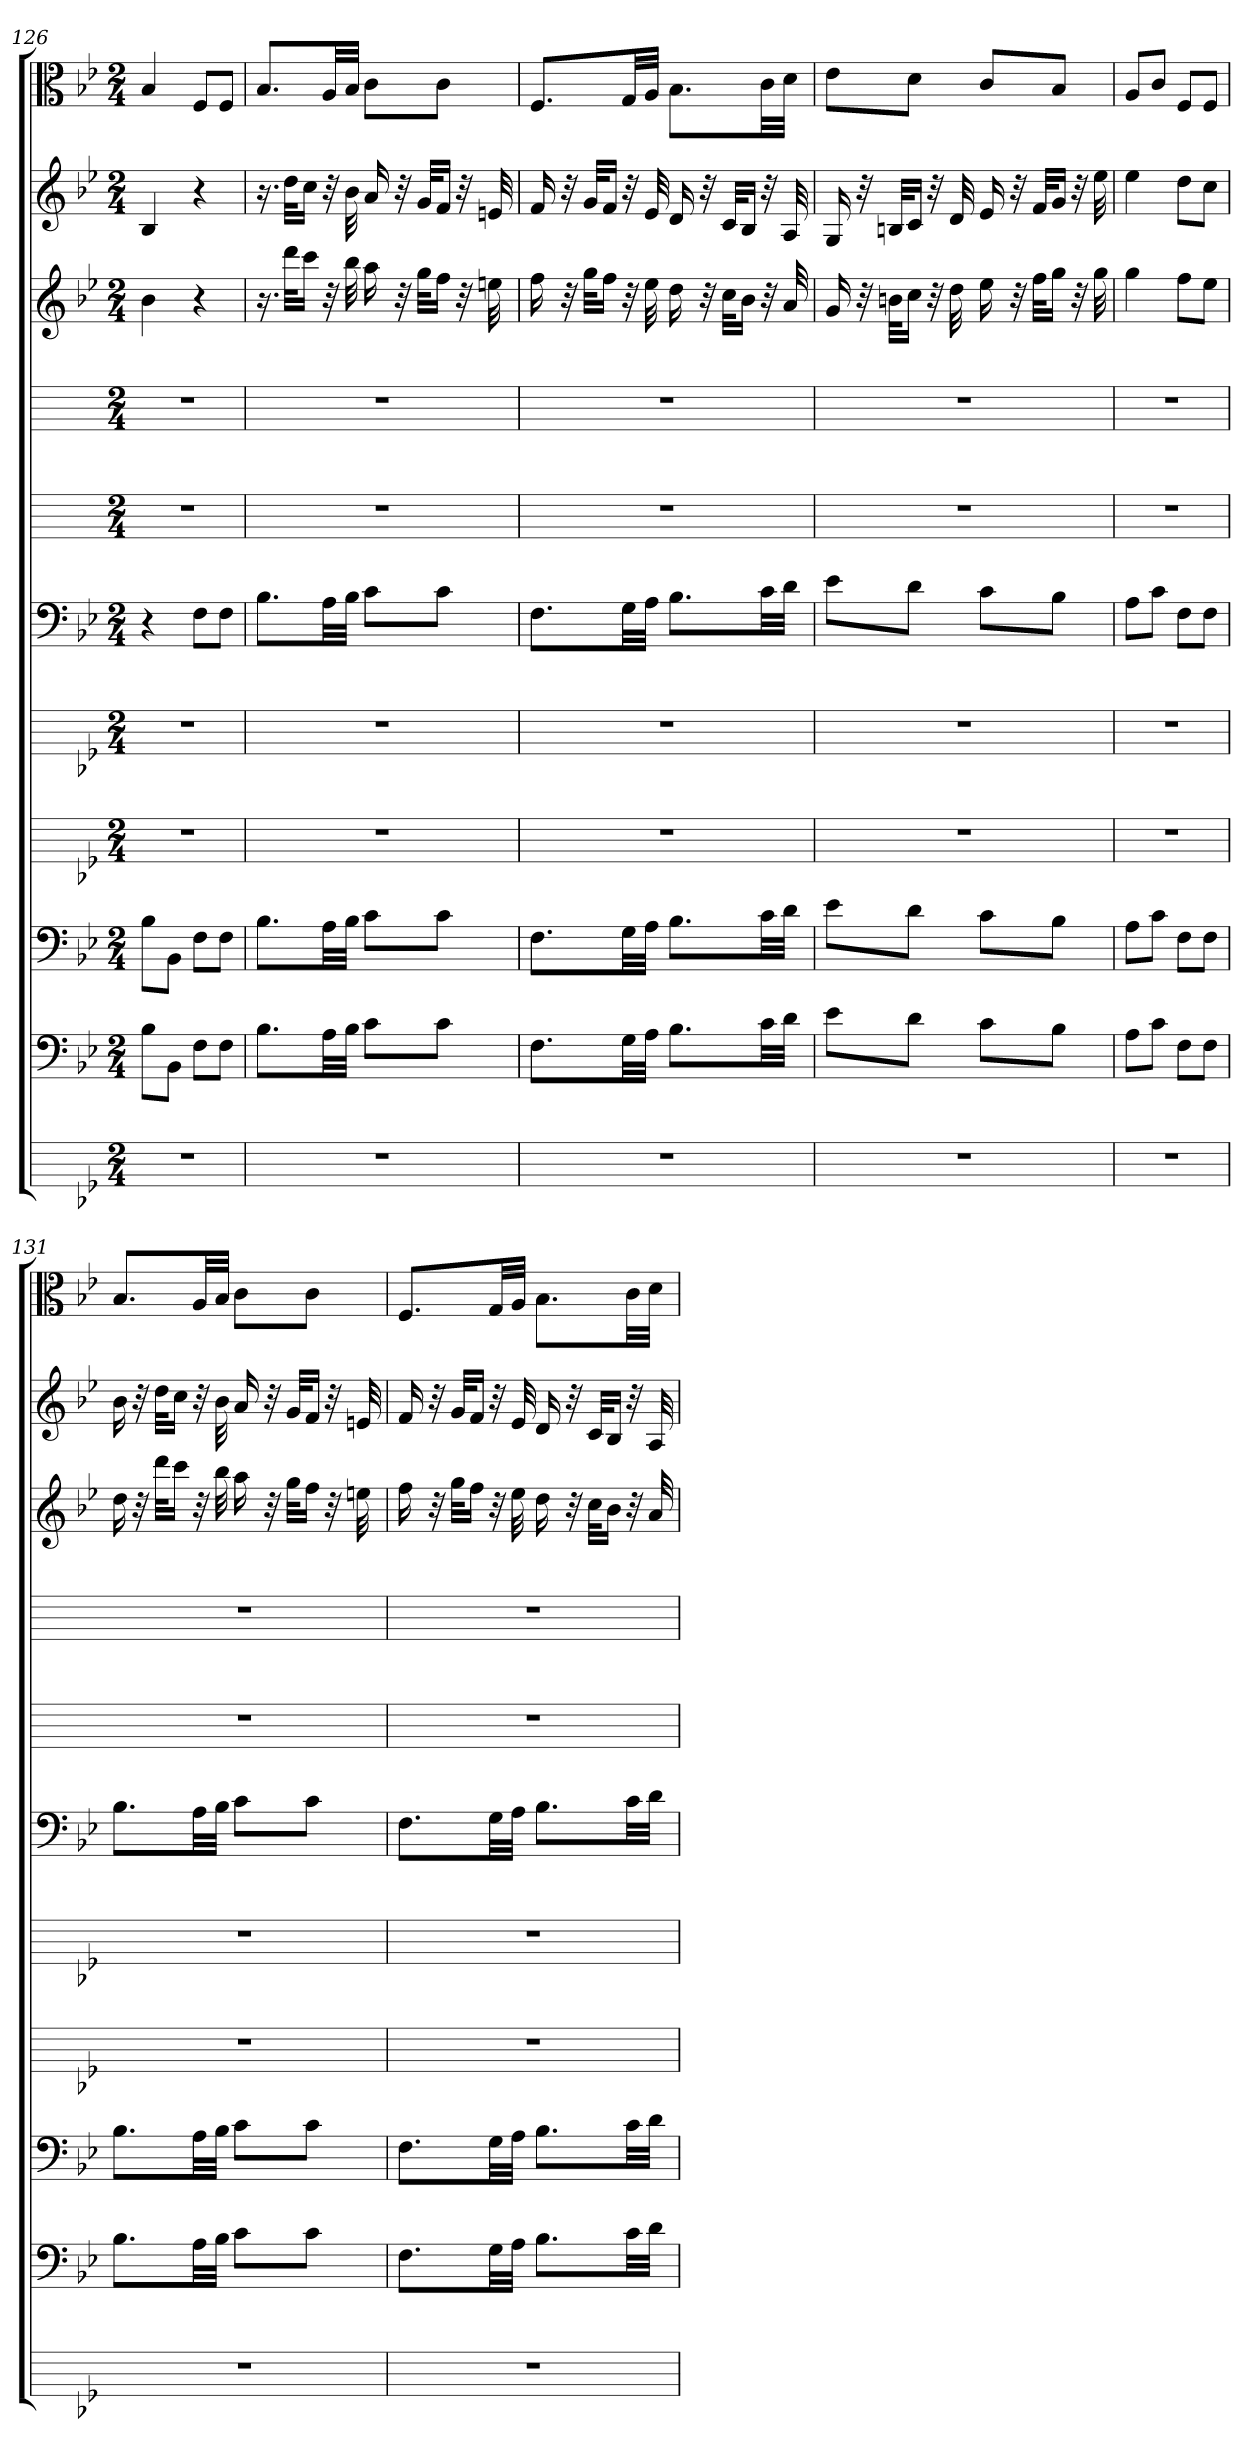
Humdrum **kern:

**kern	**kern	**kern	**kern	**kern	**kern	**kern	**kern	**kern	**kern	**kern
*part11	*part10	*part9	*part8	*part7	*part6	*part5	*part4	*part3	*part2	*part1
*staff11	*staff10	*staff9	*staff8	*staff7	*staff6	*staff5	*staff4	*staff3	*staff2	*staff1
*	*clefF4	*clefF4	*	*	*clefF4	*	*	*	*	*clefC3
*k[b-e-]	*k[b-e-]	*k[b-e-]	*k[b-e-]	*k[b-e-]	*k[b-e-]	*k[]	*k[]	*k[b-e-]	*k[b-e-]	*k[b-e-]
*B-:	*B-:	*B-:	*B-:	*B-:	*B-:	*	*	*B-:	*B-:	*B-:
*M2/4	*M2/4	*M2/4	*M2/4	*M2/4	*M2/4	*M2/4	*M2/4	*M2/4	*M2/4	*M2/4
=126	=126	=126	=126	=126	=126	=126	=126	=126	=126	=126
2r	8B-\L	8B-\L	2r	2r	4r	2r	2r	4b-	4B-	4B-
.	8BB-\J	8BB-\J	.	.	.	.	.	.	.	.
.	8F\L	8F\L	.	.	8F\L	.	.	4r	4r	8F/L
.	8F\J	8F\J	.	.	8F\J	.	.	.	.	8F/J
=127	=127	=127	=127	=127	=127	=127	=127	=127	=127	=127
2r	8.B-\L	8.B-\L	2r	2r	8.B-\L	2r	2r	16.r	16.r	8.B-/L
.	.	.	.	.	.	.	.	32dddKLL	32ddKLL	.
.	.	.	.	.	.	.	.	16cccJJ	16ccJJ	.
.	32A\LL	32A\LL	.	.	32A\LL	.	.	32r	32r	32A/LL
.	32B-\JJJ	32B-\JJJ	.	.	32B-\JJJ	.	.	32bb-	32b-	32B-/JJJ
.	8c\L	8c\L	.	.	8c\L	.	.	16aa	16a	8c\L
.	.	.	.	.	.	.	.	32r	32r	.
.	.	.	.	.	.	.	.	32ggKLL	32gKLL	.
.	8c\J	8c\J	.	.	8c\J	.	.	16ffJJ	16fJJ	8c\J
.	.	.	.	.	.	.	.	32r	32r	.
.	.	.	.	.	.	.	.	32een	32en	.
=128	=128	=128	=128	=128	=128	=128	=128	=128	=128	=128
2r	8.F\L	8.F\L	2r	2r	8.F\L	2r	2r	16ff	16f	8.F/L
.	.	.	.	.	.	.	.	32r	32r	.
.	.	.	.	.	.	.	.	32ggKLL	32gKLL	.
.	.	.	.	.	.	.	.	16ffJJ	16fJJ	.
.	32G\LL	32G\LL	.	.	32G\LL	.	.	32r	32r	32G/LL
.	32A\JJJ	32A\JJJ	.	.	32A\JJJ	.	.	32ee-	32e-	32A/JJJ
.	8.B-\L	8.B-\L	.	.	8.B-\L	.	.	16dd	16d	8.B-\L
.	.	.	.	.	.	.	.	32r	32r	.
.	.	.	.	.	.	.	.	32ccKLL	32cKLL	.
.	.	.	.	.	.	.	.	16b-JJ	16B-JJ	.
.	32c\LL	32c\LL	.	.	32c\LL	.	.	32r	32r	32c\LL
.	32d\JJJ	32d\JJJ	.	.	32d\JJJ	.	.	32a	32A	32d\JJJ
=129	=129	=129	=129	=129	=129	=129	=129	=129	=129	=129
2r	8e-\L	8e-\L	2r	2r	8e-\L	2r	2r	16g	16G	8e-\L
.	.	.	.	.	.	.	.	32r	32r	.
.	.	.	.	.	.	.	.	32bnKLL	32BnKLL	.
.	8d\J	8d\J	.	.	8d\J	.	.	16ccJJ	16cJJ	8d\J
.	.	.	.	.	.	.	.	32r	32r	.
.	.	.	.	.	.	.	.	32dd	32d	.
.	8c\L	8c\L	.	.	8c\L	.	.	16ee-	16e-	8c/L
.	.	.	.	.	.	.	.	32r	32r	.
.	.	.	.	.	.	.	.	32ffKLL	32fKLL	.
.	8B-\J	8B-\J	.	.	8B-\J	.	.	16ggJJ	16gJJ	8B-/J
.	.	.	.	.	.	.	.	32r	32r	.
.	.	.	.	.	.	.	.	32gg	32ee-	.
=130	=130	=130	=130	=130	=130	=130	=130	=130	=130	=130
2r	8A\L	8A\L	2r	2r	8A\L	2r	2r	4gg	4ee-	8A/L
.	8c\J	8c\J	.	.	8c\J	.	.	.	.	8c/J
.	8F\L	8F\L	.	.	8F\L	.	.	8ffL	8ddL	8F/L
.	8F\J	8F\J	.	.	8F\J	.	.	8ee-J	8ccJ	8F/J
=131	=131	=131	=131	=131	=131	=131	=131	=131	=131	=131
2r	8.B-\L	8.B-\L	2r	2r	8.B-\L	2r	2r	16dd	16b-	8.B-/L
.	.	.	.	.	.	.	.	32r	32r	.
.	.	.	.	.	.	.	.	32dddKLL	32ddKLL	.
.	.	.	.	.	.	.	.	16cccJJ	16ccJJ	.
.	32A\LL	32A\LL	.	.	32A\LL	.	.	32r	32r	32A/LL
.	32B-\JJJ	32B-\JJJ	.	.	32B-\JJJ	.	.	32bb-	32b-	32B-/JJJ
.	8c\L	8c\L	.	.	8c\L	.	.	16aa	16a	8c\L
.	.	.	.	.	.	.	.	32r	32r	.
.	.	.	.	.	.	.	.	32ggKLL	32gKLL	.
.	8c\J	8c\J	.	.	8c\J	.	.	16ffJJ	16fJJ	8c\J
.	.	.	.	.	.	.	.	32r	32r	.
.	.	.	.	.	.	.	.	32een	32en	.
=132	=132	=132	=132	=132	=132	=132	=132	=132	=132	=132
2r	8.F\L	8.F\L	2r	2r	8.F\L	2r	2r	16ff	16f	8.F/L
.	.	.	.	.	.	.	.	32r	32r	.
.	.	.	.	.	.	.	.	32ggKLL	32gKLL	.
.	.	.	.	.	.	.	.	16ffJJ	16fJJ	.
.	32G\LL	32G\LL	.	.	32G\LL	.	.	32r	32r	32G/LL
.	32A\JJJ	32A\JJJ	.	.	32A\JJJ	.	.	32ee-	32e-	32A/JJJ
.	8.B-\L	8.B-\L	.	.	8.B-\L	.	.	16dd	16d	8.B-\L
.	.	.	.	.	.	.	.	32r	32r	.
.	.	.	.	.	.	.	.	32ccKLL	32cKLL	.
.	.	.	.	.	.	.	.	16b-JJ	16B-JJ	.
.	32c\LL	32c\LL	.	.	32c\LL	.	.	32r	32r	32c\LL
.	32d\JJJ	32d\JJJ	.	.	32d\JJJ	.	.	32a	32A	32d\JJJ
=	=	=	=	=	=	=	=	=	=	=
*-	*-	*-	*-	*-	*-	*-	*-	*-	*-	*-
